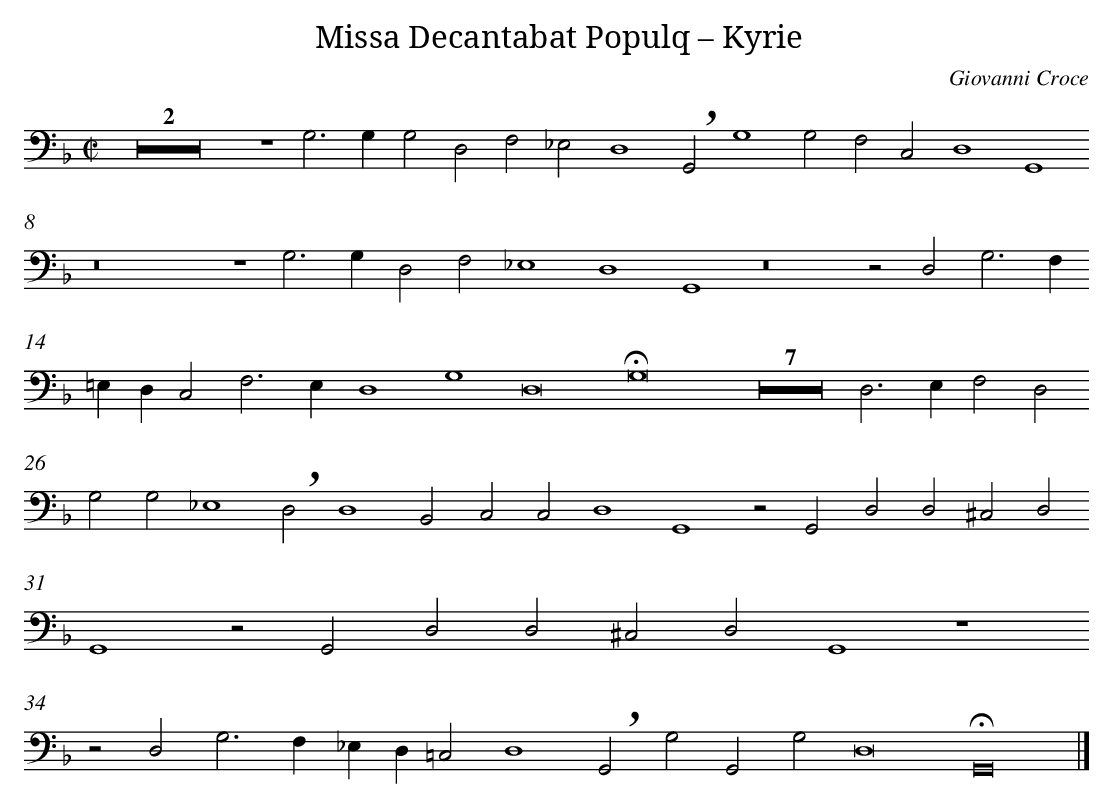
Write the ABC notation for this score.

X:1
T: Missa Decantabat Populq – Kyrie
C: Giovanni Croce
L: 1/4
M: C|
K: F clef=bass
Z2 [|]
z4G,3G, [|]
G,2D,2F,2_E,2 [|]
D,4!breath!G,,2G,4 [|]
G,2F,2C,2 [|]
D,4G,,4 [|]
z8 [|]
z4G,3G, [|]
D,2F,2_E,4 [|]
D,4G,,4 [|]
z8 [|]
z2D,2G,3F, [|]
=E,D,C,2F,3E, [|]
D,4G,4 [|]
D,8 [|]
!fermata!G,8 [|]
Z7 [|]
D,2>E,2F,2D,2 [|]
G,2G,2_E,4 [|]
!breath!D,2D,4B,,2 [|]
C,2C,2D,4 [|]
G,,4z2G,,2 [|]
D,2D,2^C,2D,2 [|]
G,,4z2G,,2 [|]
D,2D,2^C,2D,2 [|]
G,,4z4 [|]
z2D,2G,3F, [|]
_E,D,=C,2D,4 [|]
!breath!G,,2G,2G,,2G,2 [|]
D,8 [|]
!fermata!G,,8 |]
